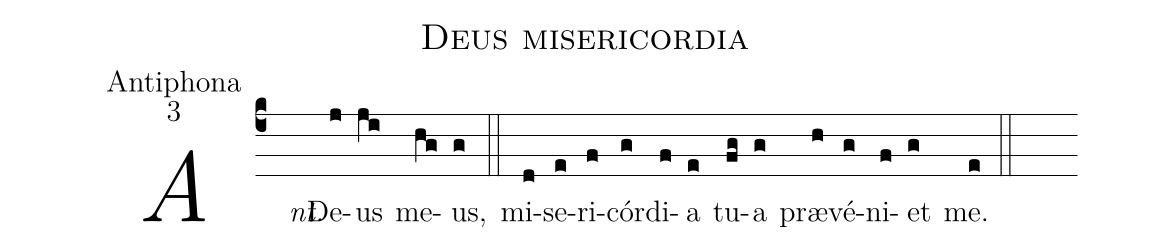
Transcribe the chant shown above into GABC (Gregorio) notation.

name:Deus misericordia;
office-part:Antiphona;
mode:3;
%%
(c4) <i>Ant.</i>() De(j)us(ji) me(hg)us,(g) (::)
mi(d)se(e)ri(f)cór(g)di(f)a(e) tu(fg)a(g) præ(h)vé(g)ni(f)et(g) me.(e) (::)
